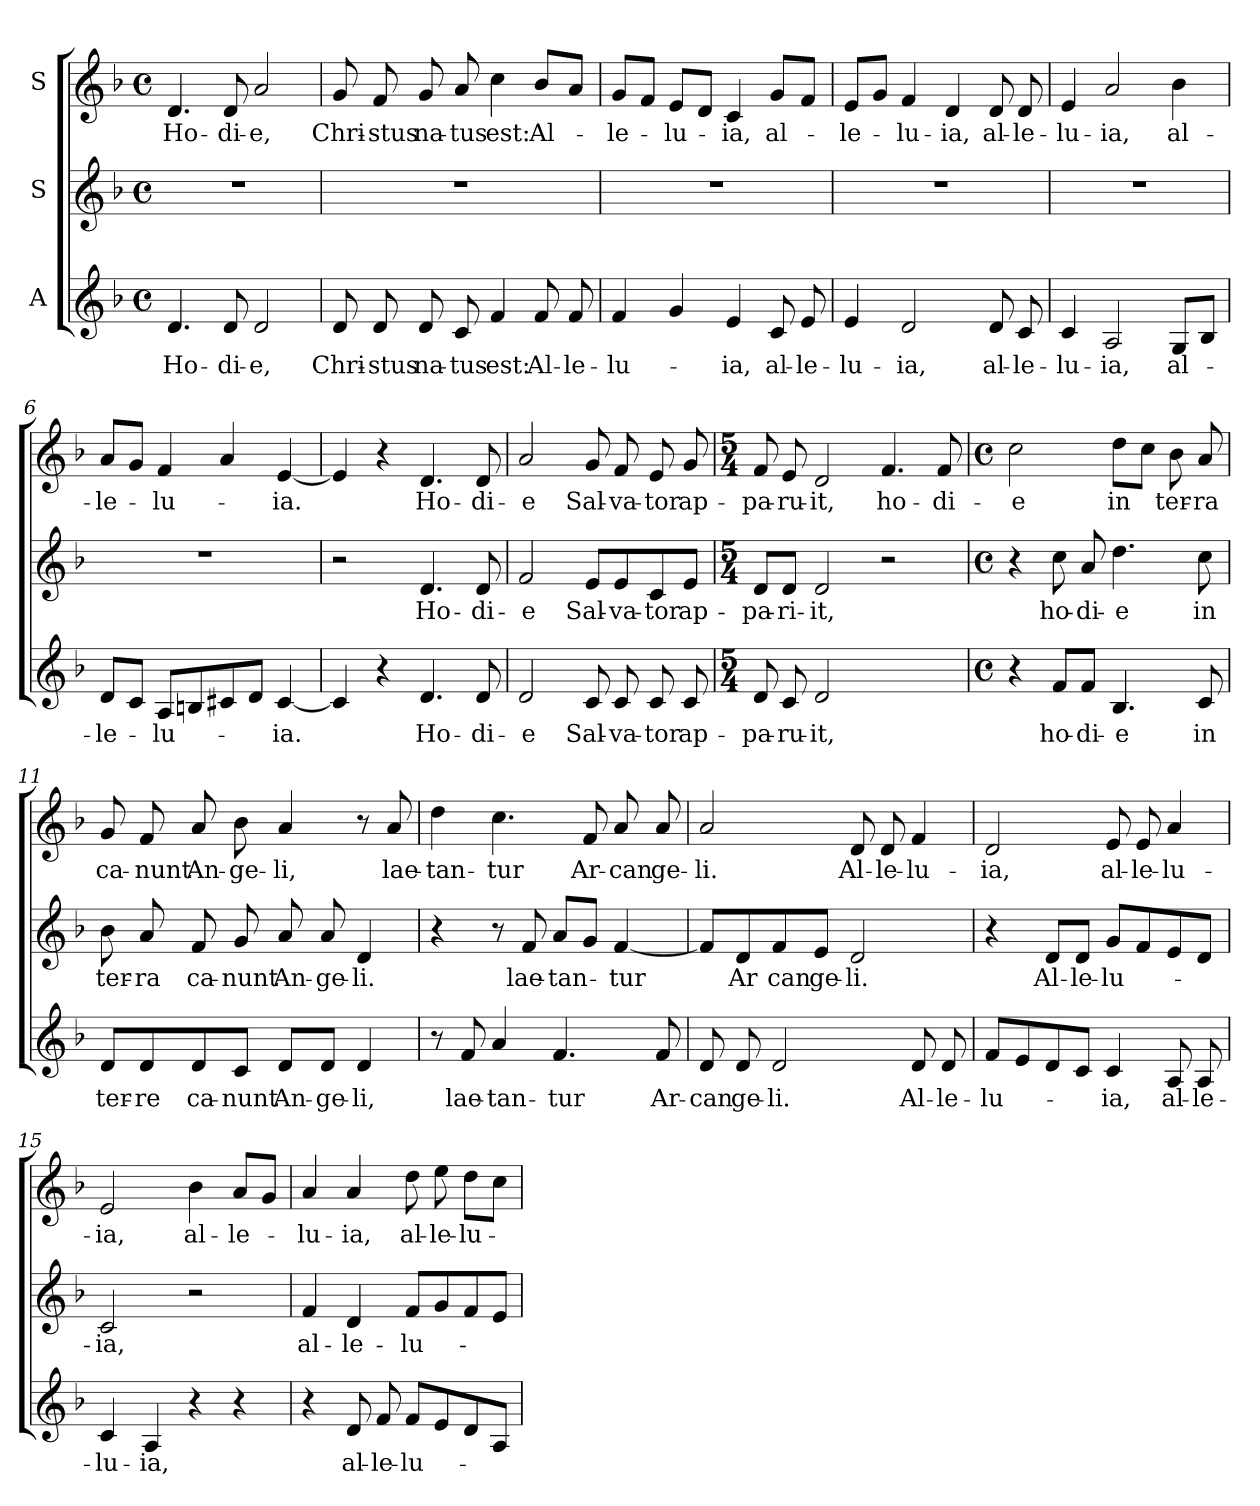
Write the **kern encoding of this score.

**kern	**text	**kern	**text	**kern	**text
*part3	*part3	*part2	*part2	*part1	*part1
*staff3	*staff3	*staff2	*staff2	*staff1	*staff1
*I"A	*	*I"S	*	*I"S	*
!!LO:PB:g=z
*stria5	*	*stria5	*	*stria5	*
*clefG2	*	*clefG2	*	*clefG2	*
*k[b-]	*	*k[b-]	*	*k[b-]	*
*F:	*	*F:	*	*F:	*
*M4/4	*	*M4/4	*	*M4/4	*
*met(c)	*	*met(c)	*	*met(c)	*
=1	=1	=1	=1	=1	=1
!	!LO:LY:b:cj	!	!	!	!LO:LY:b:cj
4.d/	Ho-	1r	.	4.d/	Ho-
!	!LO:LY:b:cj	!	!	!	!LO:LY:b:cj
8d/	-di-	.	.	8d/	-di-
!	!LO:LY:b:cj	!	!	!	!LO:LY:b:cj
2d/	-e,	.	.	2a/	-e,
=2	=2	=2	=2	=2	=2
!	!LO:LY:b	!	!	!	!LO:LY:b
8d/	Chri-	1r	.	8g/	Chri-
!	!LO:LY:b:rj	!	!	!	!LO:LY:b:rj
8d/	-stus	.	.	8f/	-stus
!	!LO:LY:b	!	!	!	!LO:LY:b
8d/	na-	.	.	8g/	na-
!	!LO:LY:b:rj	!	!	!	!LO:LY:b:rj
8c/	-tus	.	.	8a/	-tus
!	!LO:LY:b:cj	!	!	!	!LO:LY:b:cj
4f/	est:	.	.	4cc\	est:
!	!LO:LY:b:cj	!	!	!	!LO:LY:b:cj
8f/	Al-	.	.	8b-/L	Al-
!	!LO:LY:b:cj	!	!	!	!
8f/	-le-	.	.	8a/J	.
=3	=3	=3	=3	=3	=3
!	!LO:LY:b:cj	!	!	!	!LO:LY:b:cj
4f/	-lu-	1r	.	8g/L	-le-
.	.	.	.	8f/J	.
!	!	!	!	!	!LO:LY:b:cj
4g/	.	.	.	8e/L	-lu-
.	.	.	.	8d/J	.
!	!LO:LY:b:cj	!	!	!	!LO:LY:b:cj
4e/	-ia,	.	.	4c/	-ia,
!	!LO:LY:b	!	!	!	!LO:LY:b:cj
8c/	al-	.	.	8g/L	al-
!	!LO:LY:b:rj	!	!	!	!
8e/	-le-	.	.	8f/J	.
=4	=4	=4	=4	=4	=4
!	!LO:LY:b:cj	!	!	!	!LO:LY:b:cj
4e/	-lu-	1r	.	8e/L	-le-
.	.	.	.	8g/J	.
!	!LO:LY:b:cj	!	!	!	!LO:LY:b:cj
2d/	-ia,	.	.	4f/	-lu-
!	!	!	!	!	!LO:LY:b:cj
.	.	.	.	4d/	-ia,
!	!LO:LY:b	!	!	!	!LO:LY:b
8d/	al-	.	.	8d/	al-
!	!LO:LY:b:rj	!	!	!	!LO:LY:b:rj
8c/	-le-	.	.	8d/	-le-
=5	=5	=5	=5	=5	=5
!	!LO:LY:b:cj	!	!	!	!LO:LY:b:cj
4c/	-lu-	1r	.	4e/	-lu-
!	!LO:LY:b:cj	!	!	!	!LO:LY:b:cj
2A/	-ia,	.	.	2a/	-ia,
!	!LO:LY:b:cj	!	!	!	!LO:LY:b:cj
8G/L	al-	.	.	4b-\	al-
8B-/J	.	.	.	.	.
!!LO:LB:g=z
=6	=6	=6	=6	=6	=6
!	!LO:LY:b:cj	!	!	!	!LO:LY:b:cj
8d/L	-le-	1r	.	8a/L	-le-
8c/J	.	.	.	8g/J	.
!	!LO:LY:b:cj	!	!	!	!LO:LY:b:cj
8A/L	-lu-	.	.	4f/	-lu-
8Bn/	.	.	.	.	.
8c#X/	.	.	.	4a/	.
8d/J	.	.	.	.	.
!	!LO:LY:b:cj	!	!	!	!LO:LY:b:cj
[<4c#/	-ia.	.	.	[<4e/	-ia.
=7	=7	=7	=7	=7	=7
4c#/]	.	2r	.	4e/]	.
4r	.	.	.	4r	.
!	!LO:LY:b:cj	!	!LO:LY:b:cj	!	!LO:LY:b:cj
4.d/	Ho-	4.d/	Ho-	4.d/	Ho-
!	!LO:LY:b:cj	!	!LO:LY:b:cj	!	!LO:LY:b:cj
8d/	-di-	8d/	-di-	8d/	-di-
=8	=8	=8	=8	=8	=8
!	!LO:LY:b:cj	!	!LO:LY:b:cj	!	!LO:LY:b:cj
2d/	-e	2f/	-e	2a/	-e
!	!LO:LY:b	!	!LO:LY:b	!	!LO:LY:b
8c/	Sal-	8e/L	Sal-	8g/	Sal-
!	!LO:LY:b:cj	!	!LO:LY:b:cj	!	!LO:LY:b:cj
8c/	-va-	8e/	-va-	8f/	-va-
!	!LO:LY:b:rj	!	!LO:LY:b:rj	!	!LO:LY:b:rj
8c/	-tor	8c/	-tor	8e/	-tor
!	!LO:LY:b:cj	!	!LO:LY:b:cj	!	!LO:LY:b:cj
8c/	ap-	8e/J	ap-	8g/	ap-
=9	=9	=9	=9	=9	=9
*M5/4	*	*M5/4	*	*M5/4	*
!	!LO:LY:b:cj	!	!LO:LY:b:cj	!	!LO:LY:b:cj
8d/	-pa-	8d/L	-pa-	8f/	-pa-
!	!LO:LY:b:cj	!	!LO:LY:b:cj	!	!LO:LY:b:cj
8c/	-ru-	8d/J	-ri-	8e/	-ru-
!	!LO:LY:b:cj	!	!LO:LY:b:cj	!	!LO:LY:b:cj
2d/	-it,	2d/	-it,	2d/	-it,
!	!	!	!	!	!LO:LY:b:cj
2ryy	.	2r	.	4.f/	ho-
!	!	!	!	!	!LO:LY:b:cj
.	.	.	.	8f/	-di-
=10	=10	=10	=10	=10	=10
*M4/4	*	*M4/4	*	*M4/4	*
*met(c)	*	*met(c)	*	*met(c)	*
!	!	!	!	!	!LO:LY:b:cj
4r	.	4r	.	2cc\	-e
!	!LO:LY:b	!	!LO:LY:b	!	!
8f/L	ho-	8cc\	ho-	.	.
!	!LO:LY:b:cj	!	!LO:LY:b:cj	!	!
8f/J	-di-	8a/	-di-	.	.
!	!LO:LY:b:cj	!	!LO:LY:b:cj	!	!LO:LY:b:cj
4.B-/	-e	4.dd\	-e	8dd\L	in
.	.	.	.	8cc\J	.
!	!	!	!	!	!LO:LY:b
.	.	.	.	8b-\	ter-
!	!LO:LY:b:cj	!	!LO:LY:b:cj	!	!LO:LY:b:rj
8c/	in	8cc\	in	8a/	-ra
!!LO:LB:g=z
=11	=11	=11	=11	=11	=11
!	!LO:LY:b:cj	!	!LO:LY:b:cj	!	!LO:LY:b:cj
8d/L	ter-	8b-\	ter-	8g/	ca-
!	!LO:LY:b:cj	!	!LO:LY:b:cj	!	!LO:LY:b:cj
8d/	-re	8a/	-ra	8f/	-nunt
!	!LO:LY:b	!	!LO:LY:b	!	!LO:LY:b:cj
8d/	ca-	8f/	ca-	8a/	An-
!	!LO:LY:b:cj	!	!LO:LY:b:cj	!	!LO:LY:b:cj
8c/J	-nunt	8g/	-nunt	8b-\	-ge-
!	!LO:LY:b	!	!LO:LY:b	!	!LO:LY:b:cj
8d/L	An-	8a/	An-	4a/	-li,
!	!LO:LY:b:cj	!	!LO:LY:b:cj	!	!
8d/J	-ge-	8a/	-ge-	.	.
!	!LO:LY:b:rj	!	!LO:LY:b:rj	!	!
4d/	-li,	4d/	-li.	8r	.
!	!	!	!	!	!LO:LY:b:cj
.	.	.	.	8a/	lae-
=12	=12	=12	=12	=12	=12
!	!	!	!	!	!LO:LY:b:cj
8r	.	4r	.	4dd\	-tan-
!	!LO:LY:b	!	!	!	!
8f/	lae-	.	.	.	.
!	!LO:LY:b:rj	!	!	!	!LO:LY:b:cj
4a/	-tan-	8r	.	4.cc\	-tur
!	!	!	!LO:LY:b	!	!
.	.	8f/	lae-	.	.
!	!LO:LY:b:cj	!	!LO:LY:b:rj	!	!
4.f/	-tur	8a/L	-tan-	.	.
!	!	!	!	!	!LO:LY:b
.	.	8g/J	.	8f/	Ar-
!	!	!	!LO:LY:b:cj	!	!LO:LY:b:rj
.	.	[<4f/	-tur	8a/	-can
!	!LO:LY:b:cj	!	!	!	!LO:LY:b:cj
8f/	Ar-	.	.	8a/	ge-
=13	=13	=13	=13	=13	=13
!	!LO:LY:b:cj	!	!	!	!LO:LY:b:cj
8d/	-can	8f/L]	.	2a/	-li.
!	!LO:LY:b	!	!LO:LY:b:cj	!	!
8d/	ge-	8d/	Ar	.	.
!	!LO:LY:b:rj	!	!LO:LY:b:cj	!	!
2d/	-li.	8f/	can	.	.
!	!	!	!LO:LY:b	!	!
.	.	8e/J	ge-	.	.
!	!	!	!LO:LY:b:rj	!	!LO:LY:b
.	.	2d/	-li.	8d/	Al-
!	!	!	!	!	!LO:LY:b:cj
.	.	.	.	8d/	-le-
!	!LO:LY:b	!	!	!	!LO:LY:b:cj
8d/	Al-	.	.	4f/	-lu-
!	!LO:LY:b:rj	!	!	!	!
8d/	-le-	.	.	.	.
=14	=14	=14	=14	=14	=14
!	!LO:LY:b:cj	!	!	!	!LO:LY:b:cj
8f/L	-lu-	4r	.	2d/	-ia,
8e/	.	.	.	.	.
!	!	!	!LO:LY:b	!	!
8d/	.	8d/L	Al-	.	.
!	!	!	!LO:LY:b:cj	!	!
8c/J	.	8d/J	-le-	.	.
!	!LO:LY:b:cj	!	!LO:LY:b:rj	!	!LO:LY:b:cj
4c/	-ia,	8g/L	-lu-	8e/	al-
!	!	!	!	!	!LO:LY:b:cj
.	.	8f/	.	8e/	-le-
!	!LO:LY:b:cj	!	!	!	!LO:LY:b:cj
8A/	al-	8e/	.	4a/	-lu-
!	!LO:LY:b:cj	!	!	!	!
8A/	-le-	8d/J	.	.	.
=15	=15	=15	=15	=15	=15
!	!LO:LY:b:cj	!	!LO:LY:b:cj	!	!LO:LY:b:cj
4c/	-lu-	2c/	-ia,	2e/	-ia,
!	!LO:LY:b:cj	!	!	!	!
4A/	-ia,	.	.	.	.
!	!	!	!	!	!LO:LY:b:cj
4r	.	2r	.	4b-\	al-
!	!	!	!	!	!LO:LY:b:cj
4r	.	.	.	8a/L	-le-
.	.	.	.	8g/J	.
!!LO:PB:g=z
=16	=16	=16	=16	=16	=16
!	!	!	!LO:LY:b:cj	!	!LO:LY:b:cj
4r	.	4f/	al-	4a/	-lu-
!	!LO:LY:b:cj	!	!LO:LY:b:cj	!	!LO:LY:b:cj
8d/	al-	4d/	-le-	4a/	-ia,
!	!LO:LY:b:cj	!	!	!	!
8f/	-le-	.	.	.	.
!	!LO:LY:b:cj	!	!LO:LY:b:cj	!	!LO:LY:b:cj
8f/L	-lu-	8f/L	-lu-	8dd\	al-
!	!	!	!	!	!LO:LY:b:cj
8e/	.	8g/	.	8ee\	-le-
!	!	!	!	!	!LO:LY:b:cj
8d/	.	8f/	.	8dd\L	-lu-
8A/J	.	8e/J	.	8cc\J	.
=	=	=	=	=	=
*-	*-	*-	*-	*-	*-
